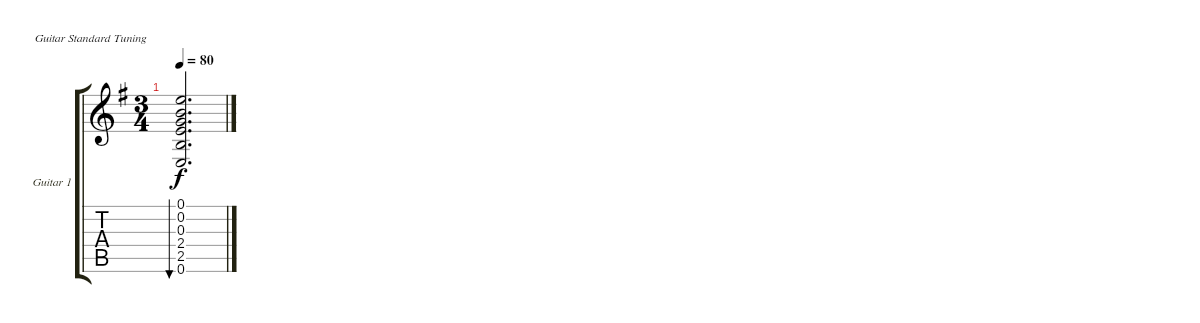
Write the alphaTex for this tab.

\defaultSystemsLayout 4
\bracketExtendMode groupsimilarinstruments
\firstSystemTrackNameOrientation horizontal
\otherSystemsTrackNameOrientation horizontal
\track ("Nylon Guitar" "Guitar 1") {instrument acousticguitarnylon}
\staff {score tabs}
\tuning (E4 B3 G3 D3 A2 E2)
\ts (3 4)
\scale
0.0580138
\tempo 80
\accidentals auto
\clef g2
\ottava regular
\simile none
\ks g
(0.1 0.2 0.3 0.6 2.5 2.4).2{d bu 60 dy f}
